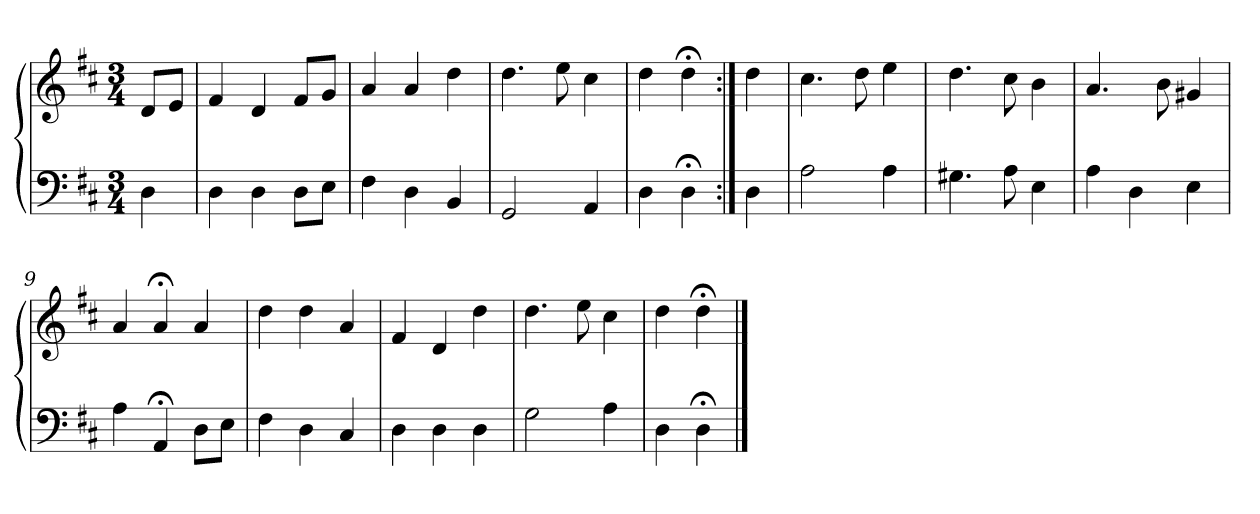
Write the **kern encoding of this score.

**kern	**kern
*part1	*part1
*staff2	*staff1
*clefF4	*clefG2
*k[f#c#]	*k[f#c#]
*M3/4	*M3/4
=	=
4D	8dL
.	8eJ
=1	=1
4D	4f#
4D	4d
8DL	8f#L
8EJ	8gJ
=2	=2
4F#	4a
4D	4a
4BB	4dd
=3	=3
2GG	4.dd
.	8ee
4AA	4cc#
=4	=4
4D	4dd
4D;<	4dd;<
=5:|!	=5:|!
4D	4dd
=6	=6
2A	4.cc#
.	8dd
4A	4ee
=7	=7
4.G#X	4.dd
8A	8cc#
4E	4b
=8	=8
4A	4.a
4D	.
.	8b
4E	4g#X
!!LO:LB:g=z
=9	=9
4A	4a
4AA;<	4a;<
8DL	4a
8EJ	.
=10	=10
4F#	4dd
4D	4dd
4C#	4a
=11	=11
4D	4f#
4D	4d
4D	4dd
=12	=12
2G	4.dd
.	8ee
4A	4cc#
=13	=13
4D	4dd
4D;<	4dd;<
==	==
*-	*-
